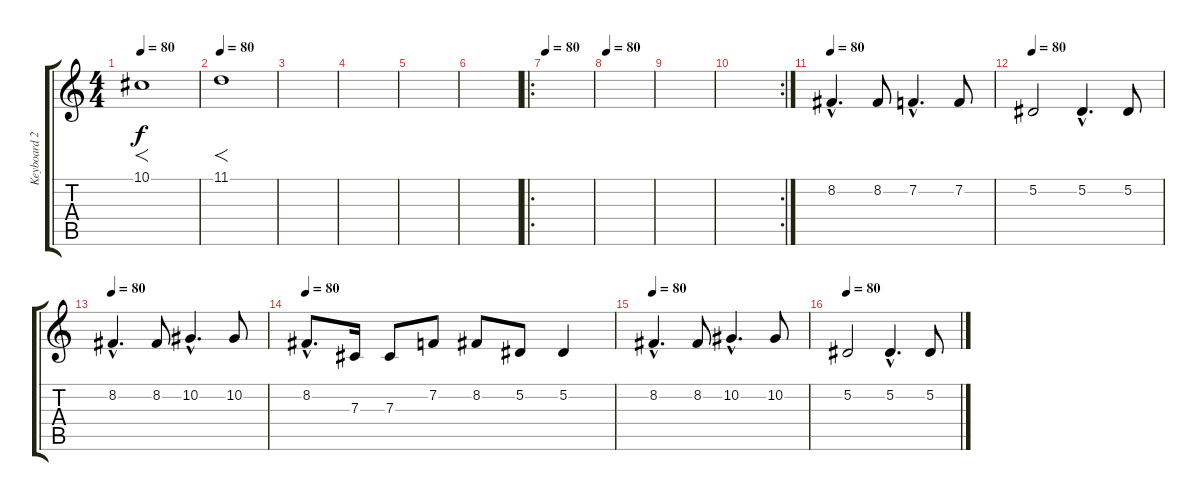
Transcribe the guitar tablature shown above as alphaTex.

\track ("Keyboard 2" "Keyboard 2") {instrument stringensemble1}
\staff {score tabs}
\tuning (Eb4 Bb3 Gb3 Db3 Ab2 Eb2) {hide}
\ts (4 4)
\tempo 80
\clef g2
\ks c
10.1.1{f dy f} |
\tempo 80
11.1.1{f} |
|
|
|
|
\ro
\tempo 80
|
\tempo 80
|
|
\rc 2
|
\tempo 80
8.2{hac}.4{d instrument panflute} 8.2.8 7.2{hac}.4{d} 7.2.8 |
\tempo 80
5.2.2 5.2{hac}.4{d} 5.2.8 |
\tempo 80
8.2{hac}.4{d} 8.2.8 10.2{hac}.4{d} 10.2.8 |
\tempo 80
8.2{hac}.8{d} 7.3.16 7.3.8 7.2.8 8.2.8 5.2.8 5.2.4 |
\tempo 80
8.2{hac}.4{d} 8.2.8 10.2{hac}.4{d} 10.2.8 |
\tempo 80
5.2.2 5.2{hac}.4{d} 5.2.8
